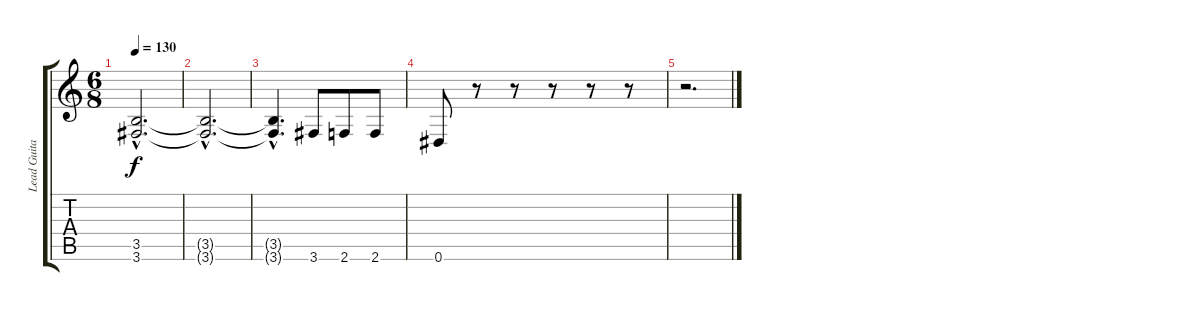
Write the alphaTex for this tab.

\track ("Lead Guitar (Left)" "Lead Guita") {instrument distortionguitar}
\staff {score tabs}
\tuning (Eb4 Bb3 Gb3 Db3 Ab2 Eb2) {hide}
\ts (6 8)
\tempo 130
\clef g2
\ks c
(3.5{hac t} 3.6{hac t}).2{d dy f} |
(3.5{hac t} 3.6{hac t}).2{d} |
(3.5{hac t} 3.6{hac t}).4{d} 3.6.8{volume 13} 2.6.8 2.6.8 |
0.6.8 r.8 r.8 r.8 r.8 r.8 |
r.2{d}
